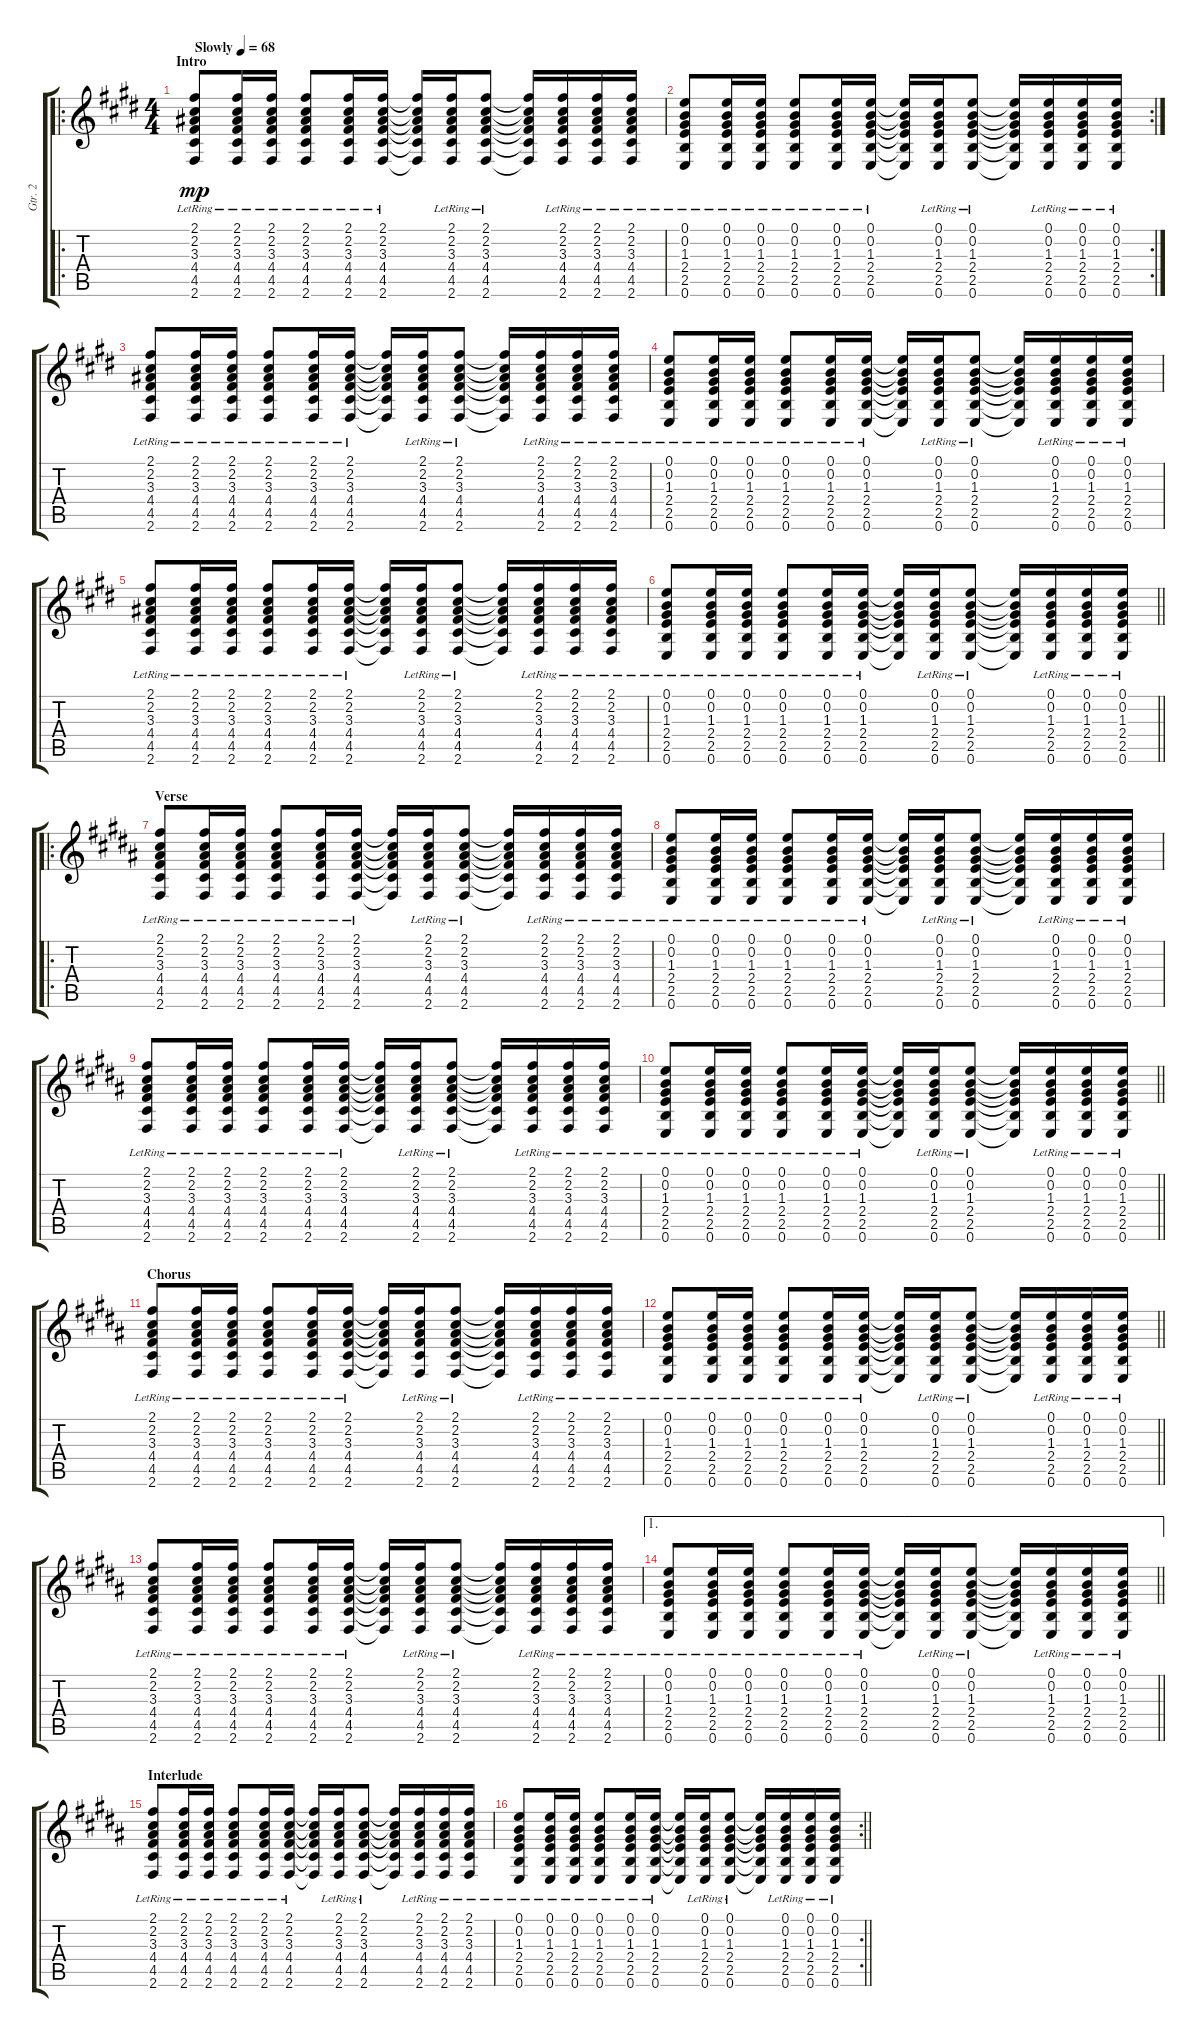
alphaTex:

\track ("Gtr. 2" "Gtr. 2") {instrument acousticguitarsteel}
\staff {score tabs}
\tuning (E4 B3 G3 D3 A2 E2) {hide}
\ro
\ts (4 4)
\section ("" "Intro")
\tempo (68 "Slowly")
\clef g2
\ks e
(2.1{lr} 2.2{lr} 3.3{lr} 4.4{lr} 4.5{lr} 2.6{lr}).8{dy mp instrument acousticguitarsteel} (2.1{lr} 2.2{lr} 3.3{lr} 4.4{lr} 4.5{lr} 2.6{lr}).16 (2.1{lr} 2.2{lr} 3.3{lr} 4.4{lr} 4.5{lr} 2.6{lr}).16 (2.1{lr} 2.2{lr} 3.3{lr} 4.4{lr} 4.5{lr} 2.6{lr}).8 (2.1{lr} 2.2{lr} 3.3{lr} 4.4{lr} 4.5{lr} 2.6{lr}).16 (2.1{lr} 2.2{lr} 3.3{lr} 4.4{lr} 4.5{lr} 2.6{lr}).16 (2.1{t} 2.2{t} 3.3{t} 4.4{t} 4.5{t} 2.6{t}).16 (2.1{lr} 2.2{lr} 3.3{lr} 4.4{lr} 4.5{lr} 2.6{lr}).16 (2.1{lr} 2.2{lr} 3.3{lr} 4.4{lr} 4.5{lr} 2.6{lr}).8 (2.1{t} 2.2{t} 3.3{t} 4.4{t} 4.5{t} 2.6{t}).16 (2.1{lr} 2.2{lr} 3.3{lr} 4.4{lr} 4.5{lr} 2.6{lr}).16 (2.1{lr} 2.2{lr} 3.3{lr} 4.4{lr} 4.5{lr} 2.6{lr}).16 (2.1{lr} 2.2{lr} 3.3{lr} 4.4{lr} 4.5{lr} 2.6{lr}).16 |
\rc 2
(0.1{lr} 0.2{lr} 1.3{lr} 2.4{lr} 2.5{lr} 0.6{lr}).8 (0.1{lr} 0.2{lr} 1.3{lr} 2.4{lr} 2.5{lr} 0.6{lr}).16 (0.1{lr} 0.2{lr} 1.3{lr} 2.4{lr} 2.5{lr} 0.6{lr}).16 (0.1{lr} 0.2{lr} 1.3{lr} 2.4{lr} 2.5{lr} 0.6{lr}).8 (0.1{lr} 0.2{lr} 1.3{lr} 2.4{lr} 2.5{lr} 0.6{lr}).16 (0.1{lr} 0.2{lr} 1.3{lr} 2.4{lr} 2.5{lr} 0.6{lr}).16 (0.1{t} 0.2{t} 1.3{t} 2.4{t} 2.5{t} 0.6{t}).16 (0.1{lr} 0.2{lr} 1.3{lr} 2.4{lr} 2.5{lr} 0.6{lr}).16 (0.1{lr} 0.2{lr} 1.3{lr} 2.4{lr} 2.5{lr} 0.6{lr}).8 (0.1{t} 0.2{t} 1.3{t} 2.4{t} 2.5{t} 0.6{t}).16 (0.1{lr} 0.2{lr} 1.3{lr} 2.4{lr} 2.5{lr} 0.6{lr}).16 (0.1{lr} 0.2{lr} 1.3{lr} 2.4{lr} 2.5{lr} 0.6{lr}).16 (0.1{lr} 0.2{lr} 1.3{lr} 2.4{lr} 2.5{lr} 0.6{lr}).16 |
(2.1{lr} 2.2{lr} 3.3{lr} 4.4{lr} 4.5{lr} 2.6{lr}).8 (2.1{lr} 2.2{lr} 3.3{lr} 4.4{lr} 4.5{lr} 2.6{lr}).16 (2.1{lr} 2.2{lr} 3.3{lr} 4.4{lr} 4.5{lr} 2.6{lr}).16 (2.1{lr} 2.2{lr} 3.3{lr} 4.4{lr} 4.5{lr} 2.6{lr}).8 (2.1{lr} 2.2{lr} 3.3{lr} 4.4{lr} 4.5{lr} 2.6{lr}).16 (2.1{lr} 2.2{lr} 3.3{lr} 4.4{lr} 4.5{lr} 2.6{lr}).16 (2.1{t} 2.2{t} 3.3{t} 4.4{t} 4.5{t} 2.6{t}).16 (2.1{lr} 2.2{lr} 3.3{lr} 4.4{lr} 4.5{lr} 2.6{lr}).16 (2.1{lr} 2.2{lr} 3.3{lr} 4.4{lr} 4.5{lr} 2.6{lr}).8 (2.1{t} 2.2{t} 3.3{t} 4.4{t} 4.5{t} 2.6{t}).16 (2.1{lr} 2.2{lr} 3.3{lr} 4.4{lr} 4.5{lr} 2.6{lr}).16 (2.1{lr} 2.2{lr} 3.3{lr} 4.4{lr} 4.5{lr} 2.6{lr}).16 (2.1{lr} 2.2{lr} 3.3{lr} 4.4{lr} 4.5{lr} 2.6{lr}).16 |
(0.1{lr} 0.2{lr} 1.3{lr} 2.4{lr} 2.5{lr} 0.6{lr}).8 (0.1{lr} 0.2{lr} 1.3{lr} 2.4{lr} 2.5{lr} 0.6{lr}).16 (0.1{lr} 0.2{lr} 1.3{lr} 2.4{lr} 2.5{lr} 0.6{lr}).16 (0.1{lr} 0.2{lr} 1.3{lr} 2.4{lr} 2.5{lr} 0.6{lr}).8 (0.1{lr} 0.2{lr} 1.3{lr} 2.4{lr} 2.5{lr} 0.6{lr}).16 (0.1{lr} 0.2{lr} 1.3{lr} 2.4{lr} 2.5{lr} 0.6{lr}).16 (0.1{t} 0.2{t} 1.3{t} 2.4{t} 2.5{t} 0.6{t}).16 (0.1{lr} 0.2{lr} 1.3{lr} 2.4{lr} 2.5{lr} 0.6{lr}).16 (0.1{lr} 0.2{lr} 1.3{lr} 2.4{lr} 2.5{lr} 0.6{lr}).8 (0.1{t} 0.2{t} 1.3{t} 2.4{t} 2.5{t} 0.6{t}).16 (0.1{lr} 0.2{lr} 1.3{lr} 2.4{lr} 2.5{lr} 0.6{lr}).16 (0.1{lr} 0.2{lr} 1.3{lr} 2.4{lr} 2.5{lr} 0.6{lr}).16 (0.1{lr} 0.2{lr} 1.3{lr} 2.4{lr} 2.5{lr} 0.6{lr}).16 |
(2.1{lr} 2.2{lr} 3.3{lr} 4.4{lr} 4.5{lr} 2.6{lr}).8 (2.1{lr} 2.2{lr} 3.3{lr} 4.4{lr} 4.5{lr} 2.6{lr}).16 (2.1{lr} 2.2{lr} 3.3{lr} 4.4{lr} 4.5{lr} 2.6{lr}).16 (2.1{lr} 2.2{lr} 3.3{lr} 4.4{lr} 4.5{lr} 2.6{lr}).8 (2.1{lr} 2.2{lr} 3.3{lr} 4.4{lr} 4.5{lr} 2.6{lr}).16 (2.1{lr} 2.2{lr} 3.3{lr} 4.4{lr} 4.5{lr} 2.6{lr}).16 (2.1{t} 2.2{t} 3.3{t} 4.4{t} 4.5{t} 2.6{t}).16 (2.1{lr} 2.2{lr} 3.3{lr} 4.4{lr} 4.5{lr} 2.6{lr}).16 (2.1{lr} 2.2{lr} 3.3{lr} 4.4{lr} 4.5{lr} 2.6{lr}).8 (2.1{t} 2.2{t} 3.3{t} 4.4{t} 4.5{t} 2.6{t}).16 (2.1{lr} 2.2{lr} 3.3{lr} 4.4{lr} 4.5{lr} 2.6{lr}).16 (2.1{lr} 2.2{lr} 3.3{lr} 4.4{lr} 4.5{lr} 2.6{lr}).16 (2.1{lr} 2.2{lr} 3.3{lr} 4.4{lr} 4.5{lr} 2.6{lr}).16 |
\barLineRight lightlight
(0.1{lr} 0.2{lr} 1.3{lr} 2.4{lr} 2.5{lr} 0.6{lr}).8 (0.1{lr} 0.2{lr} 1.3{lr} 2.4{lr} 2.5{lr} 0.6{lr}).16 (0.1{lr} 0.2{lr} 1.3{lr} 2.4{lr} 2.5{lr} 0.6{lr}).16 (0.1{lr} 0.2{lr} 1.3{lr} 2.4{lr} 2.5{lr} 0.6{lr}).8 (0.1{lr} 0.2{lr} 1.3{lr} 2.4{lr} 2.5{lr} 0.6{lr}).16 (0.1{lr} 0.2{lr} 1.3{lr} 2.4{lr} 2.5{lr} 0.6{lr}).16 (0.1{t} 0.2{t} 1.3{t} 2.4{t} 2.5{t} 0.6{t}).16 (0.1{lr} 0.2{lr} 1.3{lr} 2.4{lr} 2.5{lr} 0.6{lr}).16 (0.1{lr} 0.2{lr} 1.3{lr} 2.4{lr} 2.5{lr} 0.6{lr}).8 (0.1{t} 0.2{t} 1.3{t} 2.4{t} 2.5{t} 0.6{t}).16 (0.1{lr} 0.2{lr} 1.3{lr} 2.4{lr} 2.5{lr} 0.6{lr}).16 (0.1{lr} 0.2{lr} 1.3{lr} 2.4{lr} 2.5{lr} 0.6{lr}).16 (0.1{lr} 0.2{lr} 1.3{lr} 2.4{lr} 2.5{lr} 0.6{lr}).16 |
\ro
\section ("" "Verse")
\ks b
(2.1{lr} 2.2{lr} 3.3{lr} 4.4{lr} 4.5{lr} 2.6{lr}).8 (2.1{lr} 2.2{lr} 3.3{lr} 4.4{lr} 4.5{lr} 2.6{lr}).16 (2.1{lr} 2.2{lr} 3.3{lr} 4.4{lr} 4.5{lr} 2.6{lr}).16 (2.1{lr} 2.2{lr} 3.3{lr} 4.4{lr} 4.5{lr} 2.6{lr}).8 (2.1{lr} 2.2{lr} 3.3{lr} 4.4{lr} 4.5{lr} 2.6{lr}).16 (2.1{lr} 2.2{lr} 3.3{lr} 4.4{lr} 4.5{lr} 2.6{lr}).16 (2.1{t} 2.2{t} 3.3{t} 4.4{t} 4.5{t} 2.6{t}).16 (2.1{lr} 2.2{lr} 3.3{lr} 4.4{lr} 4.5{lr} 2.6{lr}).16 (2.1{lr} 2.2{lr} 3.3{lr} 4.4{lr} 4.5{lr} 2.6{lr}).8 (2.1{t} 2.2{t} 3.3{t} 4.4{t} 4.5{t} 2.6{t}).16 (2.1{lr} 2.2{lr} 3.3{lr} 4.4{lr} 4.5{lr} 2.6{lr}).16 (2.1{lr} 2.2{lr} 3.3{lr} 4.4{lr} 4.5{lr} 2.6{lr}).16 (2.1{lr} 2.2{lr} 3.3{lr} 4.4{lr} 4.5{lr} 2.6{lr}).16 |
(0.1{lr} 0.2{lr} 1.3{lr} 2.4{lr} 2.5{lr} 0.6{lr}).8 (0.1{lr} 0.2{lr} 1.3{lr} 2.4{lr} 2.5{lr} 0.6{lr}).16 (0.1{lr} 0.2{lr} 1.3{lr} 2.4{lr} 2.5{lr} 0.6{lr}).16 (0.1{lr} 0.2{lr} 1.3{lr} 2.4{lr} 2.5{lr} 0.6{lr}).8 (0.1{lr} 0.2{lr} 1.3{lr} 2.4{lr} 2.5{lr} 0.6{lr}).16 (0.1{lr} 0.2{lr} 1.3{lr} 2.4{lr} 2.5{lr} 0.6{lr}).16 (0.1{t} 0.2{t} 1.3{t} 2.4{t} 2.5{t} 0.6{t}).16 (0.1{lr} 0.2{lr} 1.3{lr} 2.4{lr} 2.5{lr} 0.6{lr}).16 (0.1{lr} 0.2{lr} 1.3{lr} 2.4{lr} 2.5{lr} 0.6{lr}).8 (0.1{t} 0.2{t} 1.3{t} 2.4{t} 2.5{t} 0.6{t}).16 (0.1{lr} 0.2{lr} 1.3{lr} 2.4{lr} 2.5{lr} 0.6{lr}).16 (0.1{lr} 0.2{lr} 1.3{lr} 2.4{lr} 2.5{lr} 0.6{lr}).16 (0.1{lr} 0.2{lr} 1.3{lr} 2.4{lr} 2.5{lr} 0.6{lr}).16 |
(2.1{lr} 2.2{lr} 3.3{lr} 4.4{lr} 4.5{lr} 2.6{lr}).8 (2.1{lr} 2.2{lr} 3.3{lr} 4.4{lr} 4.5{lr} 2.6{lr}).16 (2.1{lr} 2.2{lr} 3.3{lr} 4.4{lr} 4.5{lr} 2.6{lr}).16 (2.1{lr} 2.2{lr} 3.3{lr} 4.4{lr} 4.5{lr} 2.6{lr}).8 (2.1{lr} 2.2{lr} 3.3{lr} 4.4{lr} 4.5{lr} 2.6{lr}).16 (2.1{lr} 2.2{lr} 3.3{lr} 4.4{lr} 4.5{lr} 2.6{lr}).16 (2.1{t} 2.2{t} 3.3{t} 4.4{t} 4.5{t} 2.6{t}).16 (2.1{lr} 2.2{lr} 3.3{lr} 4.4{lr} 4.5{lr} 2.6{lr}).16 (2.1{lr} 2.2{lr} 3.3{lr} 4.4{lr} 4.5{lr} 2.6{lr}).8 (2.1{t} 2.2{t} 3.3{t} 4.4{t} 4.5{t} 2.6{t}).16 (2.1{lr} 2.2{lr} 3.3{lr} 4.4{lr} 4.5{lr} 2.6{lr}).16 (2.1{lr} 2.2{lr} 3.3{lr} 4.4{lr} 4.5{lr} 2.6{lr}).16 (2.1{lr} 2.2{lr} 3.3{lr} 4.4{lr} 4.5{lr} 2.6{lr}).16 |
\barLineRight lightlight
(0.1{lr} 0.2{lr} 1.3{lr} 2.4{lr} 2.5{lr} 0.6{lr}).8 (0.1{lr} 0.2{lr} 1.3{lr} 2.4{lr} 2.5{lr} 0.6{lr}).16 (0.1{lr} 0.2{lr} 1.3{lr} 2.4{lr} 2.5{lr} 0.6{lr}).16 (0.1{lr} 0.2{lr} 1.3{lr} 2.4{lr} 2.5{lr} 0.6{lr}).8 (0.1{lr} 0.2{lr} 1.3{lr} 2.4{lr} 2.5{lr} 0.6{lr}).16 (0.1{lr} 0.2{lr} 1.3{lr} 2.4{lr} 2.5{lr} 0.6{lr}).16 (0.1{t} 0.2{t} 1.3{t} 2.4{t} 2.5{t} 0.6{t}).16 (0.1{lr} 0.2{lr} 1.3{lr} 2.4{lr} 2.5{lr} 0.6{lr}).16 (0.1{lr} 0.2{lr} 1.3{lr} 2.4{lr} 2.5{lr} 0.6{lr}).8 (0.1{t} 0.2{t} 1.3{t} 2.4{t} 2.5{t} 0.6{t}).16 (0.1{lr} 0.2{lr} 1.3{lr} 2.4{lr} 2.5{lr} 0.6{lr}).16 (0.1{lr} 0.2{lr} 1.3{lr} 2.4{lr} 2.5{lr} 0.6{lr}).16 (0.1{lr} 0.2{lr} 1.3{lr} 2.4{lr} 2.5{lr} 0.6{lr}).16 |
\section ("" "Chorus")
(2.1{lr} 2.2{lr} 3.3{lr} 4.4{lr} 4.5{lr} 2.6{lr}).8 (2.1{lr} 2.2{lr} 3.3{lr} 4.4{lr} 4.5{lr} 2.6{lr}).16 (2.1{lr} 2.2{lr} 3.3{lr} 4.4{lr} 4.5{lr} 2.6{lr}).16 (2.1{lr} 2.2{lr} 3.3{lr} 4.4{lr} 4.5{lr} 2.6{lr}).8 (2.1{lr} 2.2{lr} 3.3{lr} 4.4{lr} 4.5{lr} 2.6{lr}).16 (2.1{lr} 2.2{lr} 3.3{lr} 4.4{lr} 4.5{lr} 2.6{lr}).16 (2.1{t} 2.2{t} 3.3{t} 4.4{t} 4.5{t} 2.6{t}).16 (2.1{lr} 2.2{lr} 3.3{lr} 4.4{lr} 4.5{lr} 2.6{lr}).16 (2.1{lr} 2.2{lr} 3.3{lr} 4.4{lr} 4.5{lr} 2.6{lr}).8 (2.1{t} 2.2{t} 3.3{t} 4.4{t} 4.5{t} 2.6{t}).16 (2.1{lr} 2.2{lr} 3.3{lr} 4.4{lr} 4.5{lr} 2.6{lr}).16 (2.1{lr} 2.2{lr} 3.3{lr} 4.4{lr} 4.5{lr} 2.6{lr}).16 (2.1{lr} 2.2{lr} 3.3{lr} 4.4{lr} 4.5{lr} 2.6{lr}).16 |
\barLineRight lightlight
(0.1{lr} 0.2{lr} 1.3{lr} 2.4{lr} 2.5{lr} 0.6{lr}).8 (0.1{lr} 0.2{lr} 1.3{lr} 2.4{lr} 2.5{lr} 0.6{lr}).16 (0.1{lr} 0.2{lr} 1.3{lr} 2.4{lr} 2.5{lr} 0.6{lr}).16 (0.1{lr} 0.2{lr} 1.3{lr} 2.4{lr} 2.5{lr} 0.6{lr}).8 (0.1{lr} 0.2{lr} 1.3{lr} 2.4{lr} 2.5{lr} 0.6{lr}).16 (0.1{lr} 0.2{lr} 1.3{lr} 2.4{lr} 2.5{lr} 0.6{lr}).16 (0.1{t} 0.2{t} 1.3{t} 2.4{t} 2.5{t} 0.6{t}).16 (0.1{lr} 0.2{lr} 1.3{lr} 2.4{lr} 2.5{lr} 0.6{lr}).16 (0.1{lr} 0.2{lr} 1.3{lr} 2.4{lr} 2.5{lr} 0.6{lr}).8 (0.1{t} 0.2{t} 1.3{t} 2.4{t} 2.5{t} 0.6{t}).16 (0.1{lr} 0.2{lr} 1.3{lr} 2.4{lr} 2.5{lr} 0.6{lr}).16 (0.1{lr} 0.2{lr} 1.3{lr} 2.4{lr} 2.5{lr} 0.6{lr}).16 (0.1{lr} 0.2{lr} 1.3{lr} 2.4{lr} 2.5{lr} 0.6{lr}).16 |
(2.1{lr} 2.2{lr} 3.3{lr} 4.4{lr} 4.5{lr} 2.6{lr}).8 (2.1{lr} 2.2{lr} 3.3{lr} 4.4{lr} 4.5{lr} 2.6{lr}).16 (2.1{lr} 2.2{lr} 3.3{lr} 4.4{lr} 4.5{lr} 2.6{lr}).16 (2.1{lr} 2.2{lr} 3.3{lr} 4.4{lr} 4.5{lr} 2.6{lr}).8 (2.1{lr} 2.2{lr} 3.3{lr} 4.4{lr} 4.5{lr} 2.6{lr}).16 (2.1{lr} 2.2{lr} 3.3{lr} 4.4{lr} 4.5{lr} 2.6{lr}).16 (2.1{t} 2.2{t} 3.3{t} 4.4{t} 4.5{t} 2.6{t}).16 (2.1{lr} 2.2{lr} 3.3{lr} 4.4{lr} 4.5{lr} 2.6{lr}).16 (2.1{lr} 2.2{lr} 3.3{lr} 4.4{lr} 4.5{lr} 2.6{lr}).8 (2.1{t} 2.2{t} 3.3{t} 4.4{t} 4.5{t} 2.6{t}).16 (2.1{lr} 2.2{lr} 3.3{lr} 4.4{lr} 4.5{lr} 2.6{lr}).16 (2.1{lr} 2.2{lr} 3.3{lr} 4.4{lr} 4.5{lr} 2.6{lr}).16 (2.1{lr} 2.2{lr} 3.3{lr} 4.4{lr} 4.5{lr} 2.6{lr}).16 |
\ae 1
\barLineRight lightlight
(0.1{lr} 0.2{lr} 1.3{lr} 2.4{lr} 2.5{lr} 0.6{lr}).8 (0.1{lr} 0.2{lr} 1.3{lr} 2.4{lr} 2.5{lr} 0.6{lr}).16 (0.1{lr} 0.2{lr} 1.3{lr} 2.4{lr} 2.5{lr} 0.6{lr}).16 (0.1{lr} 0.2{lr} 1.3{lr} 2.4{lr} 2.5{lr} 0.6{lr}).8 (0.1{lr} 0.2{lr} 1.3{lr} 2.4{lr} 2.5{lr} 0.6{lr}).16 (0.1{lr} 0.2{lr} 1.3{lr} 2.4{lr} 2.5{lr} 0.6{lr}).16 (0.1{t} 0.2{t} 1.3{t} 2.4{t} 2.5{t} 0.6{t}).16 (0.1{lr} 0.2{lr} 1.3{lr} 2.4{lr} 2.5{lr} 0.6{lr}).16 (0.1{lr} 0.2{lr} 1.3{lr} 2.4{lr} 2.5{lr} 0.6{lr}).8 (0.1{t} 0.2{t} 1.3{t} 2.4{t} 2.5{t} 0.6{t}).16 (0.1{lr} 0.2{lr} 1.3{lr} 2.4{lr} 2.5{lr} 0.6{lr}).16 (0.1{lr} 0.2{lr} 1.3{lr} 2.4{lr} 2.5{lr} 0.6{lr}).16 (0.1{lr} 0.2{lr} 1.3{lr} 2.4{lr} 2.5{lr} 0.6{lr}).16 |
\section ("" "Interlude")
(2.1{lr} 2.2{lr} 3.3{lr} 4.4{lr} 4.5{lr} 2.6{lr}).8 (2.1{lr} 2.2{lr} 3.3{lr} 4.4{lr} 4.5{lr} 2.6{lr}).16 (2.1{lr} 2.2{lr} 3.3{lr} 4.4{lr} 4.5{lr} 2.6{lr}).16 (2.1{lr} 2.2{lr} 3.3{lr} 4.4{lr} 4.5{lr} 2.6{lr}).8 (2.1{lr} 2.2{lr} 3.3{lr} 4.4{lr} 4.5{lr} 2.6{lr}).16 (2.1{lr} 2.2{lr} 3.3{lr} 4.4{lr} 4.5{lr} 2.6{lr}).16 (2.1{t} 2.2{t} 3.3{t} 4.4{t} 4.5{t} 2.6{t}).16 (2.1{lr} 2.2{lr} 3.3{lr} 4.4{lr} 4.5{lr} 2.6{lr}).16 (2.1{lr} 2.2{lr} 3.3{lr} 4.4{lr} 4.5{lr} 2.6{lr}).8 (2.1{t} 2.2{t} 3.3{t} 4.4{t} 4.5{t} 2.6{t}).16 (2.1{lr} 2.2{lr} 3.3{lr} 4.4{lr} 4.5{lr} 2.6{lr}).16 (2.1{lr} 2.2{lr} 3.3{lr} 4.4{lr} 4.5{lr} 2.6{lr}).16 (2.1{lr} 2.2{lr} 3.3{lr} 4.4{lr} 4.5{lr} 2.6{lr}).16 |
\rc 2
\barLineRight lightlight
(0.1{lr} 0.2{lr} 1.3{lr} 2.4{lr} 2.5{lr} 0.6{lr}).8 (0.1{lr} 0.2{lr} 1.3{lr} 2.4{lr} 2.5{lr} 0.6{lr}).16 (0.1{lr} 0.2{lr} 1.3{lr} 2.4{lr} 2.5{lr} 0.6{lr}).16 (0.1{lr} 0.2{lr} 1.3{lr} 2.4{lr} 2.5{lr} 0.6{lr}).8 (0.1{lr} 0.2{lr} 1.3{lr} 2.4{lr} 2.5{lr} 0.6{lr}).16 (0.1{lr} 0.2{lr} 1.3{lr} 2.4{lr} 2.5{lr} 0.6{lr}).16 (0.1{t} 0.2{t} 1.3{t} 2.4{t} 2.5{t} 0.6{t}).16 (0.1{lr} 0.2{lr} 1.3{lr} 2.4{lr} 2.5{lr} 0.6{lr}).16 (0.1{lr} 0.2{lr} 1.3{lr} 2.4{lr} 2.5{lr} 0.6{lr}).8 (0.1{t} 0.2{t} 1.3{t} 2.4{t} 2.5{t} 0.6{t}).16 (0.1{lr} 0.2{lr} 1.3{lr} 2.4{lr} 2.5{lr} 0.6{lr}).16 (0.1{lr} 0.2{lr} 1.3{lr} 2.4{lr} 2.5{lr} 0.6{lr}).16 (0.1{lr} 0.2{lr} 1.3{lr} 2.4{lr} 2.5{lr} 0.6{lr}).16
